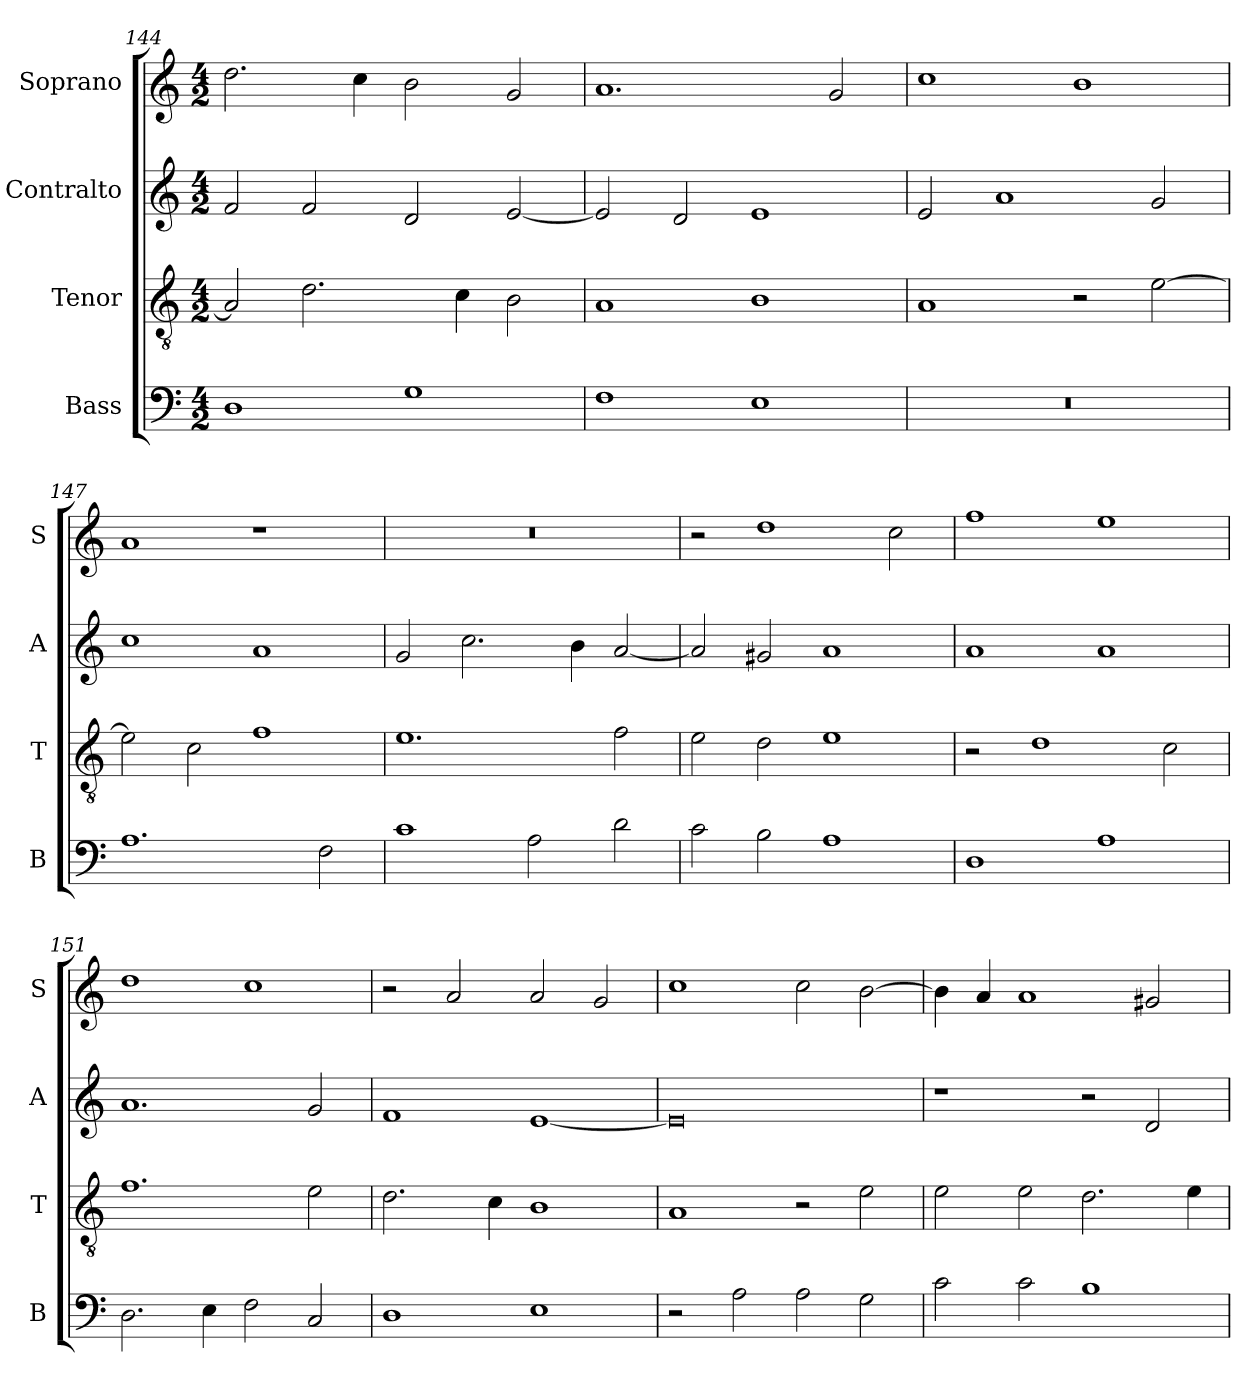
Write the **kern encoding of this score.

**kern	**kern	**kern	**kern
*part4	*part3	*part2	*part1
*staff4	*staff3	*staff2	*staff1
*I"Bass	*I"Tenor	*I"Contralto	*I"Soprano
*I'B	*I'T	*I'A	*I'S
*clefF4	*clefGv2	*clefG2	*clefG2
*k[]	*k[]	*k[]	*k[]
*D:dor	*D:dor	*D:dor	*D:dor
*M4/2	*M4/2	*M4/2	*M4/2
=144	=144	=144	=144
1D	2A]	2f	2.dd
.	2.d	2f	.
.	.	.	4cc
1G	.	2d	2b
.	4c	.	.
.	2B	[2e	2g
=145	=145	=145	=145
1F	1A	2e]	1.a
.	.	2d	.
1E	1B	1e	.
.	.	.	2g
=146	=146	=146	=146
0r	1A	2e	1cc
.	.	1a	.
.	2r	.	1b
.	[2e	2g	.
=147	=147	=147	=147
1.A	2e]	1cc	1a
.	2c	.	.
.	1f	1a	1r
2F	.	.	.
=148	=148	=148	=148
1c	1.e	2g	0r
.	.	2.cc	.
2A	.	.	.
.	.	4b	.
2d	2f	[2a	.
=149	=149	=149	=149
2c	2e	2a]	2r
2B	2d	2g#X	1dd
1A	1e	1a	.
.	.	.	2cc
=150	=150	=150	=150
1D	2r	1a	1ff
.	1d	.	.
1A	.	1a	1ee
.	2c	.	.
=151	=151	=151	=151
2.D	1.f	1.a	1dd
4E	.	.	.
2F	.	.	1cc
2C	2e	2g	.
=152	=152	=152	=152
1D	2.d	1f	2r
.	.	.	2a
.	4c	.	.
1E	1B	[1e	2a
.	.	.	2g
=153	=153	=153	=153
2r	1A	0e]	1cc
2A	.	.	.
2A	2r	.	2cc
2G	2e	.	[2b
=154	=154	=154	=154
2c	2e	1r	4b]
.	.	.	4a
2c	2e	.	1a
1B	2.d	2r	.
.	.	2d	2g#X
.	4e	.	.
=	=	=	=
*-	*-	*-	*-
